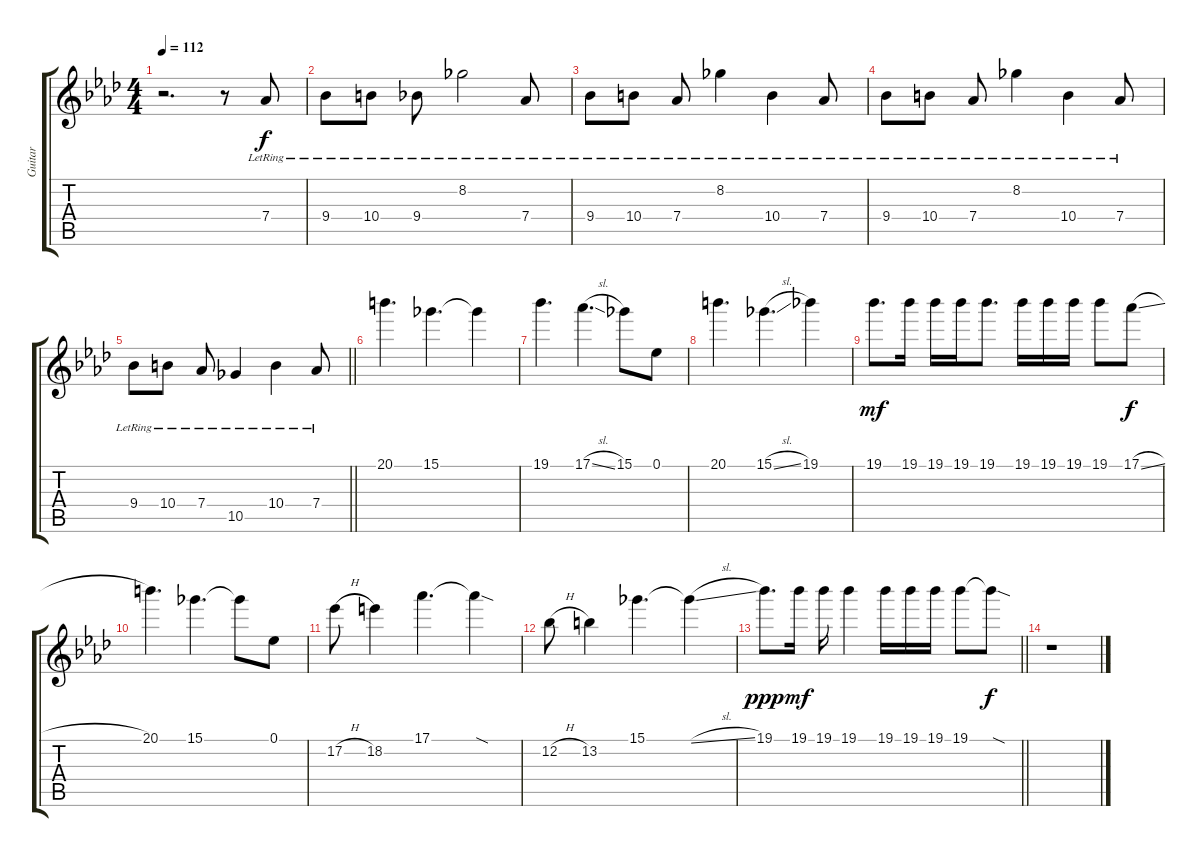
\track ("Guitar" "Guitar") {instrument distortionguitar}
\staff {score tabs}
\tuning (Eb4 Bb3 Gb3 Db3 Ab2 Db2) {hide}
\ts (4 4)
\tempo 112
\clef g2
\ks ab
r.2{d dy f} r.8 7.4{lr}.8{volume 13 balance 2 instrument electricguitarclean} |
9.4{lr}.8 10.4{lr}.8 9.4{lr}.8 8.2{lr}.2 7.4{lr}.8 |
9.4{lr}.8 10.4{lr}.8 7.4{lr}.8 8.2{lr}.4 10.4{lr}.4 7.4{lr}.8 |
9.4{lr}.8 10.4{lr}.8 7.4{lr}.8 8.2{lr}.4 10.4{lr}.4 7.4{lr}.8 |
\barLineRight lightlight
9.4{lr}.8 10.4{lr}.8 7.4{lr}.8 10.5{lr}.4 10.4{lr}.4 7.4{lr}.8 |
20.1.4{d volume 16 instrument distortionguitar} 15.1.4{d} 15.1{t}.4 |
19.1.4{d} 17.1{sl}.4{d} 15.1.8 0.1.8 |
20.1.4{d} 15.1{sl}.4{d} 19.1.4 |
19.1.8{d dy mf} 19.1.16 19.1.16 19.1.16 19.1.8{d} 19.1.16 19.1.16 19.1.16 19.1.8 17.1{sl}.8{dy f} |
20.1.4{d} 15.1.4{d} 15.1{t}.8 0.1.8 |
17.2{h}.8 18.2.4 17.1.4{d} 17.1{sod t}.4 |
12.2{h}.8 13.2.4 15.1.4{d} 15.1{sl t}.4 |
\barLineRight lightlight
19.1.8{d dy ppp} 19.1.16{dy mf} 19.1.16 19.1.4 19.1.16 19.1.16 19.1.16 19.1.8 19.1{sod t}.8{dy f} |
r.1
